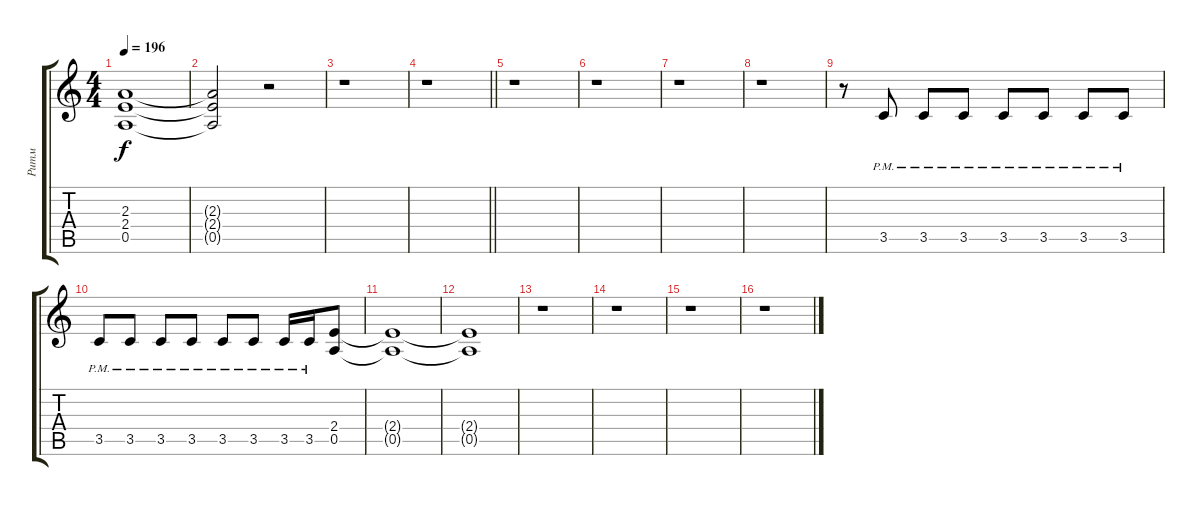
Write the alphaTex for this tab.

\track ("Ритм" "Ритм") {instrument distortionguitar}
\staff {score tabs}
\tuning (E4 B3 G3 D3 A2 E2) {hide}
\ts (4 4)
\tempo 196
\clef g2
\ks c
(2.3{t} 2.4{t} 0.5{t}).1{dy f} |
(2.3{t} 2.4{t} 0.5{t}).2 r.2 |
r.1 |
\barLineRight lightlight
r.1 |
r.1 |
r.1 |
r.1 |
r.1 |
r.8{instrument distortionguitar} 3.5{pm}.8 3.5{pm}.8 3.5{pm}.8 3.5{pm}.8 3.5{pm}.8 3.5{pm}.8 3.5{pm}.8 |
3.5{pm}.8 3.5{pm}.8 3.5{pm}.8 3.5{pm}.8 3.5{pm}.8 3.5{pm}.8 3.5{pm}.16 3.5{pm}.16 (2.4 0.5).8{instrument distortionguitar} |
(2.4{t} 0.5{t}).1 |
(2.4{t} 0.5{t}).1 |
r.1 |
r.1 |
r.1 |
r.1
